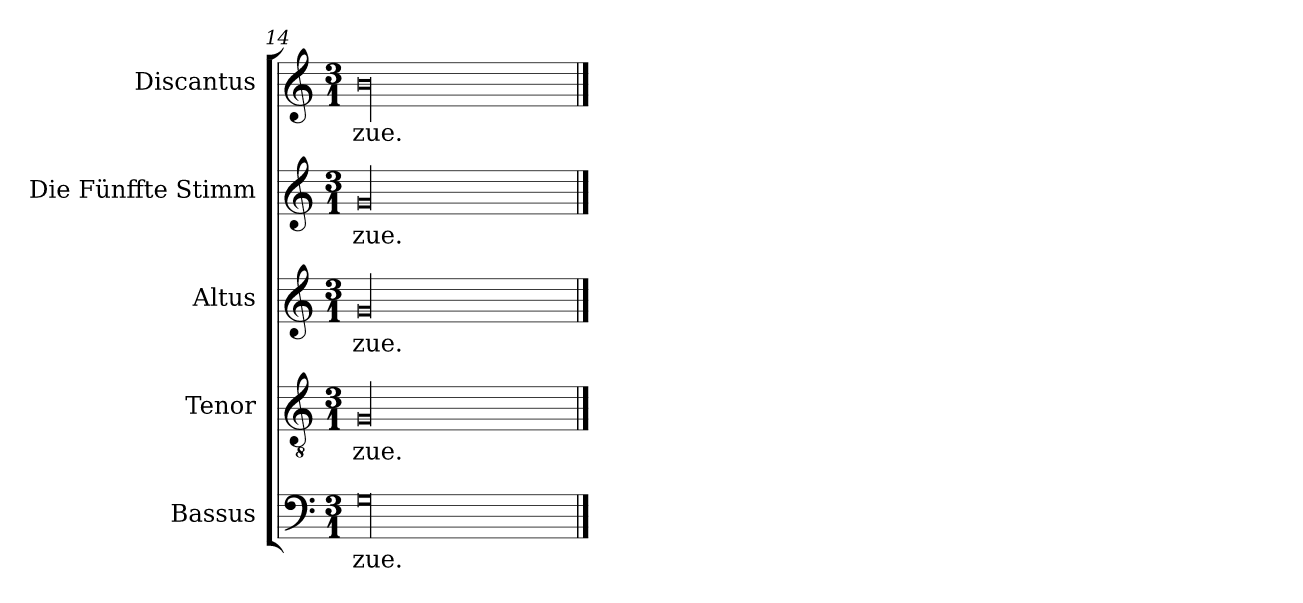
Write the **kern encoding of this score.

**kern	**text	**kern	**text	**kern	**text	**kern	**text	**kern	**text
*part5	*part5	*part4	*part4	*part3	*part3	*part2	*part2	*part1	*part1
*staff5	*staff5	*staff4	*staff4	*staff3	*staff3	*staff2	*staff2	*staff1	*staff1
*I"Bassus	*	*I"Tenor	*	*I"Altus	*	*I"Die Fünffte Stimm	*	*I"Discantus	*
*I'B.	*	*I'T.	*	*I'A.	*	*I'5. St.	*	*I'D.	*
*clefF4	*	*clefGv2	*	*clefG2	*	*clefG2	*	*clefG2	*
*	*	*ITrd7c12	*	*	*	*	*	*	*
*k[]	*	*k[]	*	*k[]	*	*k[]	*	*k[]	*
*C:	*	*C:	*	*C:	*	*C:	*	*C:	*
*M3/1	*	*M3/1	*	*M3/1	*	*M3/1	*	*M3/1	*
=14	=14	=14	=14	=14	=14	=14	=14	=14	=14
!	!LO:LY:b:color=#000000	!	!	!	!	!	!	!	!
!	!	!	!LO:LY:b:color=#000000	!	!	!	!	!	!
!	!	!	!	!	!LO:LY:b:color=#000000	!	!	!	!
!	!	!	!	!	!	!	!LO:LY:b:color=#000000	!	!
!	!	!	!	!	!	!	!	!	!LO:LY:b:color=#000000
00Gi	-zue.	00GGi	-zue.	00gi	-zue.	00gi	-zue.	00bi	-zue.
==	==	==	==	==	==	==	==	==	==
*-	*-	*-	*-	*-	*-	*-	*-	*-	*-
